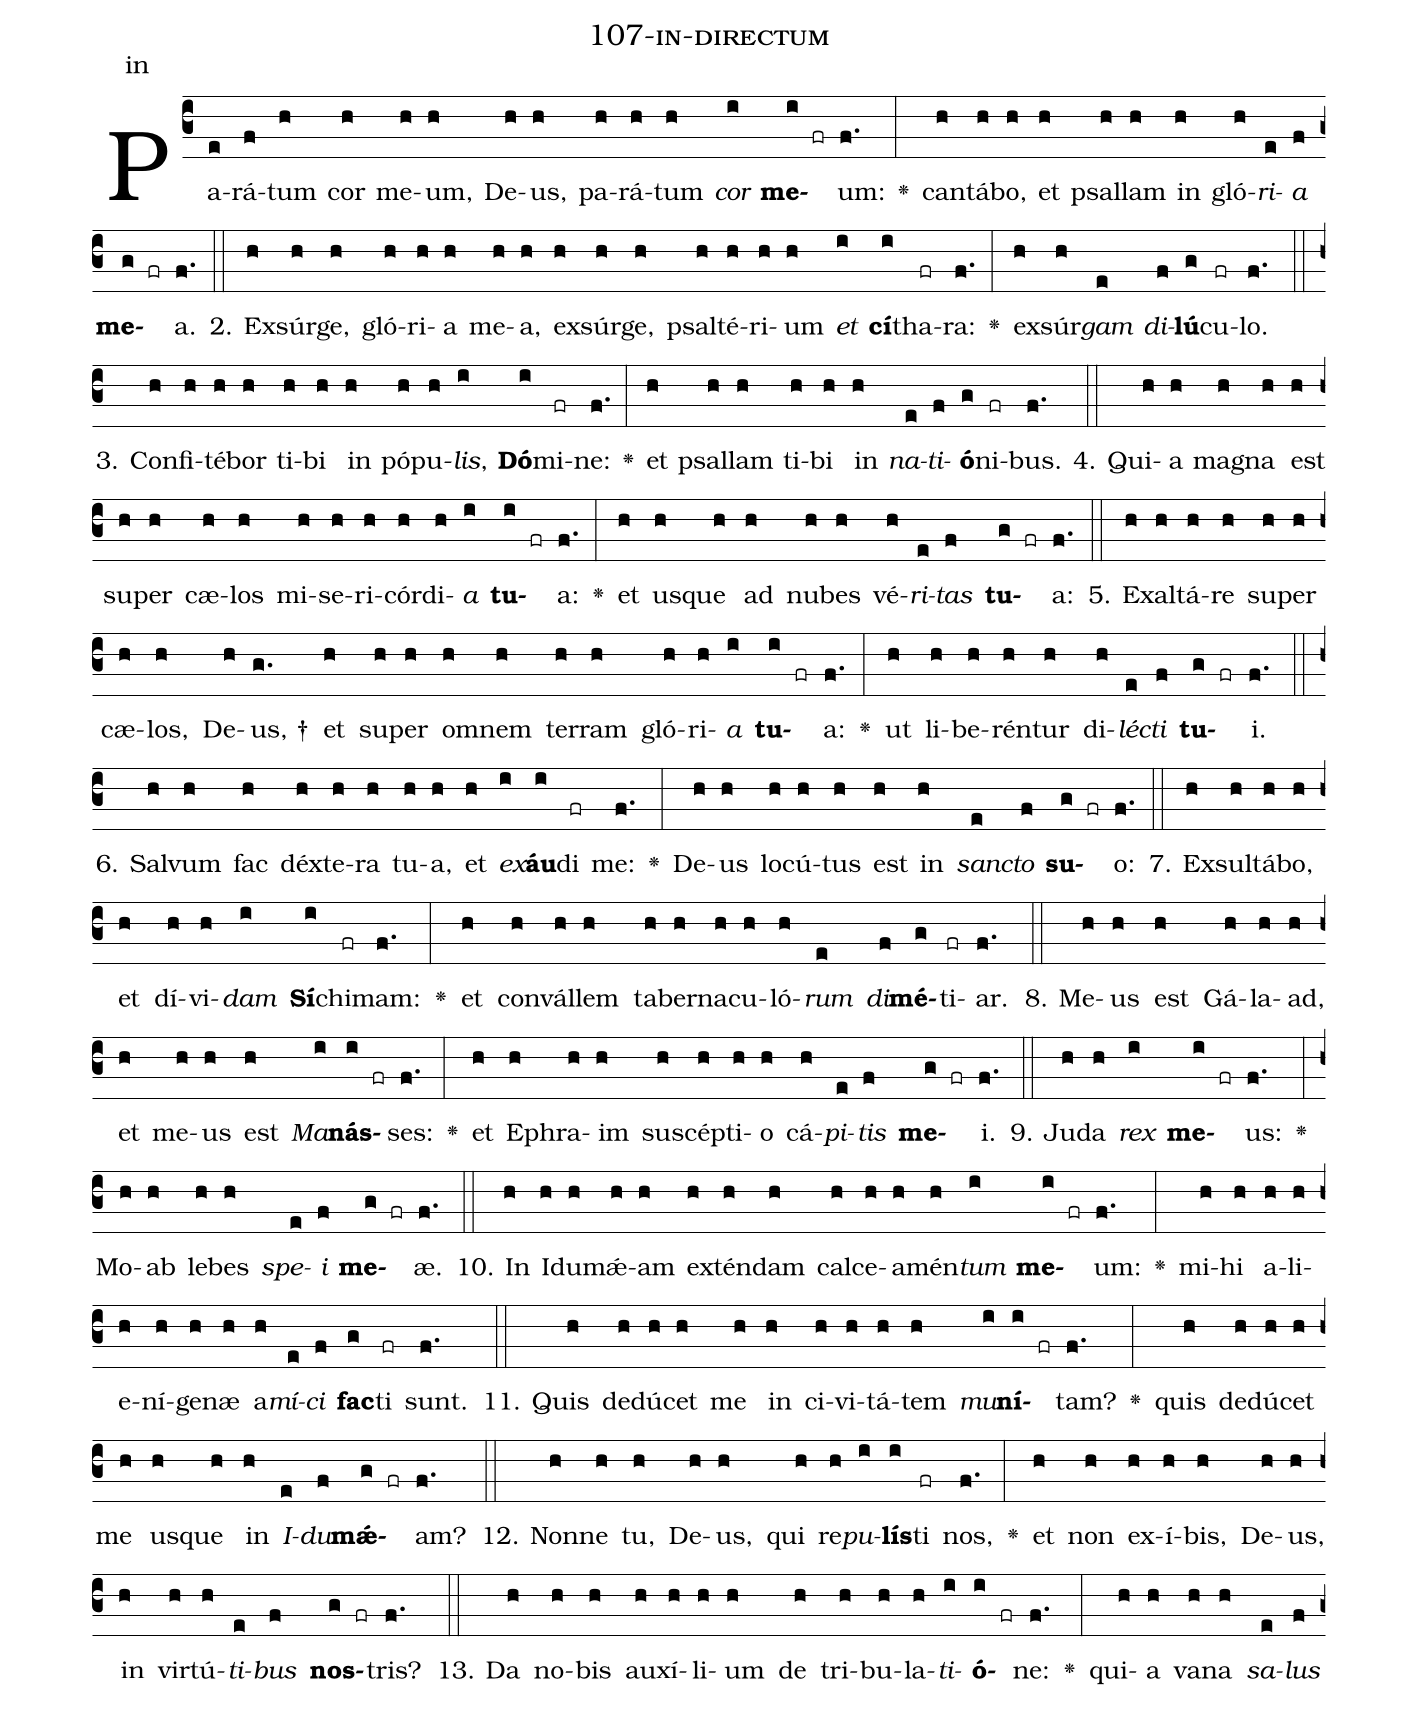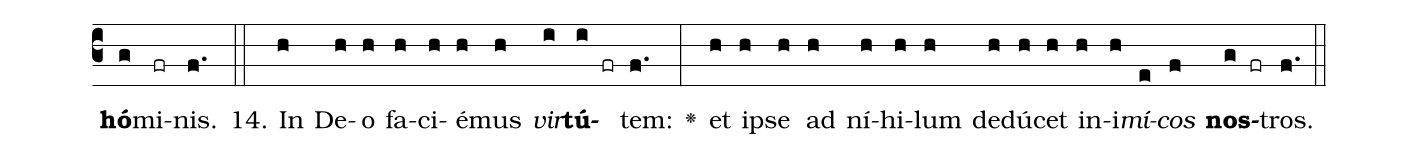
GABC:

name: 107-in-directum;
annotation: in;
%%
(c3)Pa(e)rá(f)tum(h) cor(h) me(h)um,(h) De(h)us,(h) pa(h)rá(h)tum(h) <i>cor</i>(i) <b>me</b>(i fr)um:(f.) <v>\greheightstar</v>(:) can(h)tá(h)bo,(h) et(h) psal(h)lam(h) in(h) gló(h)<i>ri</i>(e)<i>a</i>(f) <b>me</b>(g fr)a.(f.) (::)
2. Ex(h)súr(h)ge,(h) gló(h)ri(h)a(h) me(h)a,(h) ex(h)súr(h)ge,(h) psal(h)té(h)ri(h)um(h) <i>et</i>(i) <b>cí</b>(i)tha(fr)ra:(f.) <v>\greheightstar</v>(:) ex(h)súr(h)<i>gam</i>(e) <i>di</i>(f)<b>lú</b>(g)cu(fr)lo.(f.) (::)
3. Con(h)fi(h)té(h)bor(h) ti(h)bi(h) in(h) pó(h)pu(h)<i>lis</i>,(i) <b>Dó</b>(i)mi(fr)ne:(f.) <v>\greheightstar</v>(:) et(h) psal(h)lam(h) ti(h)bi(h) in(h) <i>na</i>(e)<i>ti</i>(f)<b>ó</b>(g)ni(fr)bus.(f.) (::)
4. Qui(h)a(h) ma(h)gna(h) est(h) su(h)per(h) cæ(h)los(h) mi(h)se(h)ri(h)cór(h)di(h)<i>a</i>(i) <b>tu</b>(i fr)a:(f.) <v>\greheightstar</v>(:) et(h) us(h)que(h) ad(h) nu(h)bes(h) vé(h)<i>ri</i>(e)<i>tas</i>(f) <b>tu</b>(g fr)a:(f.) (::)
5. Ex(h)al(h)tá(h)re(h) su(h)per(h) cæ(h)los,(h) De(h)us, †(g.) et(h) su(h)per(h) om(h)nem(h) ter(h)ram(h) gló(h)ri(h)<i>a</i>(i) <b>tu</b>(i fr)a:(f.) <v>\greheightstar</v>(:) ut(h) li(h)be(h)rén(h)tur(h) di(h)<i>léc</i>(e)<i>ti</i>(f) <b>tu</b>(g fr)i.(f.) (::)
6. Sal(h)vum(h) fac(h) déx(h)te(h)ra(h) tu(h)a,(h) et(h) <i>ex</i>(i)<b>áu</b>(i)di(fr) me:(f.) <v>\greheightstar</v>(:) De(h)us(h) lo(h)cú(h)tus(h) est(h) in(h) <i>sanc</i>(e)<i>to</i>(f) <b>su</b>(g fr)o:(f.) (::)
7. Ex(h)sul(h)tá(h)bo,(h) et(h) dí(h)vi(h)<i>dam</i>(i) <b>Sí</b>(i)chi(fr)mam:(f.) <v>\greheightstar</v>(:) et(h) con(h)vál(h)lem(h) ta(h)ber(h)na(h)cu(h)ló(h)<i>rum</i>(e) <i>di</i>(f)<b>mé</b>(g)ti(fr)ar.(f.) (::)
8. Me(h)us(h) est(h) Gá(h)la(h)ad,(h) et(h) me(h)us(h) est(h) <i>Ma</i>(i)<b>nás</b>(i fr)ses:(f.) <v>\greheightstar</v>(:) et(h) E(h)phra(h)im(h) su(h)scép(h)ti(h)o(h) cá(h)<i>pi</i>(e)<i>tis</i>(f) <b>me</b>(g fr)i.(f.) (::)
9. Ju(h)da(h) <i>rex</i>(i) <b>me</b>(i fr)us:(f.) <v>\greheightstar</v>(:) Mo(h)ab(h) le(h)bes(h) <i>spe</i>(e)<i>i</i>(f) <b>me</b>(g fr)æ.(f.) (::)
10. In(h) I(h)du(h)mǽ(h)am(h) ex(h)tén(h)dam(h) cal(h)ce(h)a(h)mén(h)<i>tum</i>(i) <b>me</b>(i fr)um:(f.) <v>\greheightstar</v>(:) mi(h)hi(h) a(h)li(h)e(h)ní(h)ge(h)næ(h) a(h)<i>mí</i>(e)<i>ci</i>(f) <b>fac</b>(g)ti(fr) sunt.(f.) (::)
11. Quis(h) de(h)dú(h)cet(h) me(h) in(h) ci(h)vi(h)tá(h)tem(h) <i>mu</i>(i)<b>ní</b>(i fr)tam?(f.) <v>\greheightstar</v>(:) quis(h) de(h)dú(h)cet(h) me(h) us(h)que(h) in(h) <i>I</i>(e)<i>du</i>(f)<b>mǽ</b>(g fr)am?(f.) (::)
12. Non(h)ne(h) tu,(h) De(h)us,(h) qui(h) re(h)<i>pu</i>(i)<b>lís</b>(i)ti(fr) nos,(f.) <v>\greheightstar</v>(:) et(h) non(h) ex(h)í(h)bis,(h) De(h)us,(h) in(h) vir(h)tú(h)<i>ti</i>(e)<i>bus</i>(f) <b>nos</b>(g fr)tris?(f.) (::)
13. Da(h) no(h)bis(h) au(h)xí(h)li(h)um(h) de(h) tri(h)bu(h)la(h)<i>ti</i>(i)<b>ó</b>(i fr)ne:(f.) <v>\greheightstar</v>(:) qui(h)a(h) va(h)na(h) <i>sa</i>(e)<i>lus</i>(f) <b>hó</b>(g)mi(fr)nis.(f.) (::)
14. In(h) De(h)o(h) fa(h)ci(h)é(h)mus(h) <i>vir</i>(i)<b>tú</b>(i fr)tem:(f.) <v>\greheightstar</v>(:) et(h) ip(h)se(h) ad(h) ní(h)hi(h)lum(h) de(h)dú(h)cet(h) in(h)i(h)<i>mí</i>(e)<i>cos</i>(f) <b>nos</b>(g fr)tros.(f.) (::)
